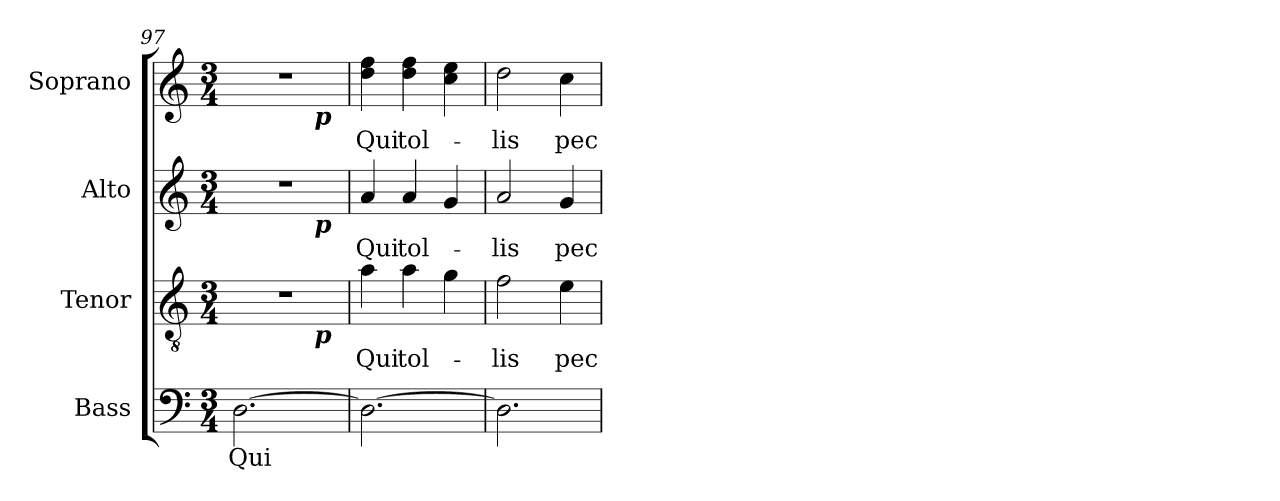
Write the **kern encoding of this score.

**kern	**text	**kern	**text	**kern	**text	**kern	**text
*part4	*part4	*part3	*part3	*part2	*part2	*part1	*part1
*staff4	*staff4	*staff3	*staff3	*staff2	*staff2	*staff1	*staff1
*I"Bass	*	*I"Tenor	*	*I"Alto	*	*I"Soprano	*
*clefF4	*	*clefGv2	*	*clefG2	*	*clefG2	*
*k[]	*	*k[]	*	*k[]	*	*k[]	*
*C:	*	*C:	*	*C:	*	*C:	*
*M3/4	*	*M3/4	*	*M3/4	*	*M3/4	*
=97	=97	=97	=97	=97	=97	=97	=97
!	!	!	!	!	!	!LO:TX:a:B:t=Lento Sostinuto	!
*	*	*^	*	*^	*	*^	*
[2.D\	Qui	2.r	2ryy	.	2.r	2ryy	.	2.r	2ryy	.
.	.	.	16ryy	.	.	16ryy	.	.	16ryy	.
!	!	!	!	!	!	!	!	!	!LO:TX:b:Bi:t=p	!
!	!	!	!	!	!	!LO:TX:b:Bi:t=p	!	!	!	!
!	!	!	!LO:TX:b:Bi:t=p	!	!	!	!	!	!	!
.	.	.	8.ryy	.	.	8.ryy	.	.	8.ryy	.
*	*	*v	*v	*	*	*	*	*v	*v	*
*	*	*	*	*v	*v	*	*	*
=98	=98	=98	=98	=98	=98	=98	=98
2.D\_	.	4a\	Qui	4a/	Qui	4dd\ 4ff\	Qui
.	.	4a\	tol-	4a/	tol-	4dd\ 4ff\	tol-
.	.	4g\	.	4g/	.	4cc\ 4ee\	.
=99	=99	=99	=99	=99	=99	=99	=99
2.D\]	.	2f\	-lis	2a/	-lis	2dd\	-lis
.	.	4e\	pec-	4g/	pec-	4cc\	pec-
=	=	=	=	=	=	=	=
*-	*-	*-	*-	*-	*-	*-	*-
